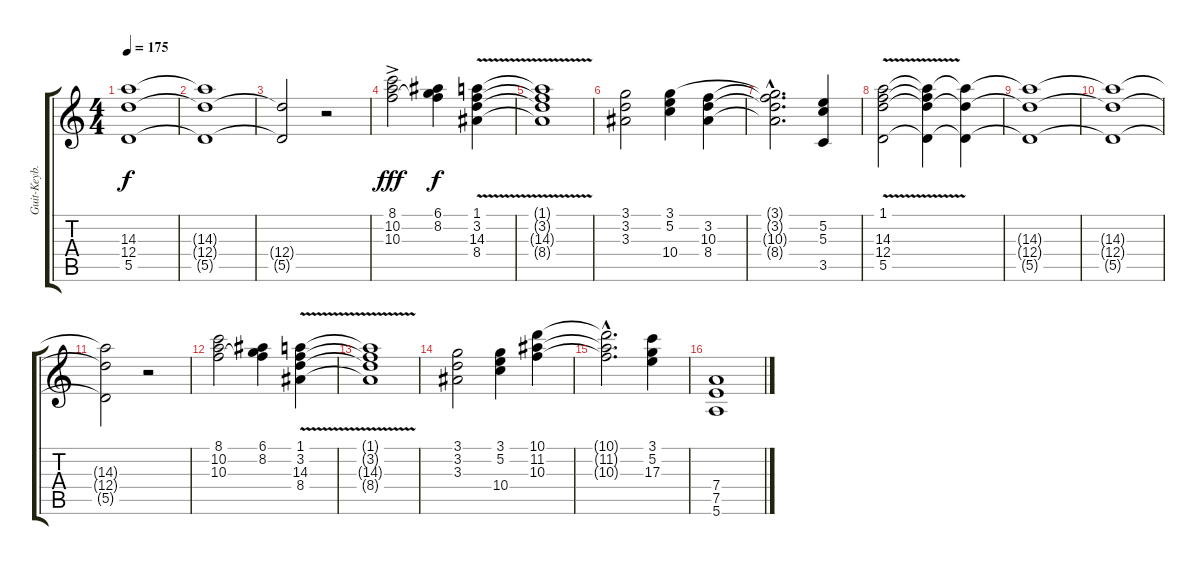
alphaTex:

\track ("Guit-Keyb." "Guit-Keyb.") {instrument overdrivenguitar}
\staff {score tabs}
\tuning (E4 B3 G3 D3 A2 E2) {hide}
\ts (4 4)
\tempo 175
\clef g2
\ks c
(14.3{t} 12.4{t} 5.5{t}).1{dy f} |
(14.3{t} 12.4{t} 5.5{t}).1 |
(12.4{t} 5.5{t}).2 r.2 |
(8.1 10.2{ac} 10.3).2{dy fff} (6.1 8.2 10.3{t}).4{dy f} (1.1{v} 3.2 14.3 8.4).4 |
(1.1{t} 3.2{t} 14.3{t} 8.4{t}).1 |
(3.1 3.2 3.3).2 (3.1 5.2 10.4).4 (3.2 10.3 8.4).4 |
(3.1{hac t} 3.2{hac t} 10.3{hac t} 8.4{hac t}).2{d} (5.2 5.3 3.5).4 |
(1.1{v} 14.3 12.4{v} 5.5).2 (1.1{t} 14.3{t} 12.4{t} 5.5{t}).4 (14.3{t} 12.4{t} 5.5{t}).4 |
(14.3{t} 12.4{t} 5.5{t}).1 |
(14.3{t} 12.4{t} 5.5{t}).1 |
(14.3{t} 12.4{t} 5.5{t}).2 r.2 |
(8.1 10.2 10.3).2 (6.1 8.2 10.3{t}).4 (1.1{v} 3.2 14.3 8.4).4 |
(1.1{t} 3.2{t} 14.3{t} 8.4{t}).1 |
(3.1 3.2 3.3).2 (3.1 5.2 10.4).4 (10.1 11.2 10.3).4 |
(10.1{hac t} 11.2{hac t} 10.3{hac t}).2{d} (3.1 5.2 17.3).4 |
(7.4 7.5 5.6).1{instrument overdrivenguitar}
